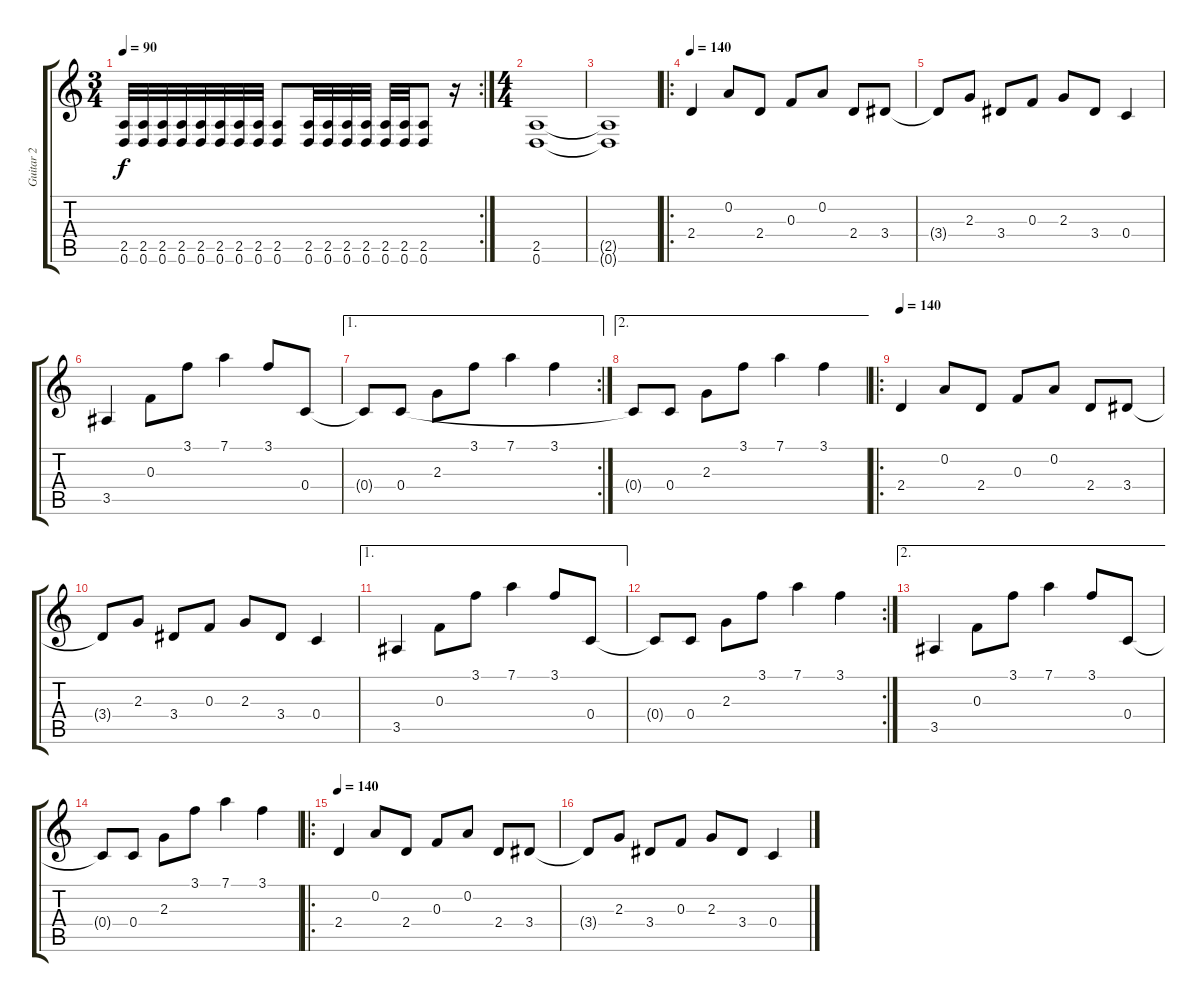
\track ("Guitar 2" "Guitar 2") {instrument distortionguitar}
\staff {score tabs}
\tuning (D4 A3 F3 C3 G2 D2) {hide}
\rc 2
\ts (3 4)
\tempo 90
\clef g2
\ks c
(2.5 0.6).32{dy f} (2.5 0.6).32 (2.5 0.6).32 (2.5 0.6).32 (2.5 0.6).32 (2.5 0.6).32 (2.5 0.6).32 (2.5 0.6).32 (2.5 0.6).8 (2.5 0.6).32 (2.5 0.6).32 (2.5 0.6).32 (2.5 0.6).32 (2.5 0.6).32 (2.5 0.6).32 (2.5 0.6).8 r.16 |
\ts (4 4)
(2.5 0.6).1 |
(2.5{t} 0.6{t}).1 |
\ro
\tempo 140
2.4.4{instrument electricguitarjazz} 0.2.8 2.4.8 0.3.8 0.2.8 2.4.8 3.4.8 |
3.4{t}.8 2.3.8 3.4.8 0.3.8 2.3.8 3.4.8 0.4.4 |
3.5.4 0.3.8 3.1.8 7.1.4 3.1.8 0.4.8 |
\ae 1
\rc 2
0.4{t}.8 0.4.8 2.3.8 3.1.8 7.1.4 3.1.4 |
\ae 2
0.4{t}.8 0.4.8 2.3.8 3.1.8 7.1.4 3.1.4 |
\ro
\tempo 140
2.4.4{instrument electricguitarjazz} 0.2.8 2.4.8 0.3.8 0.2.8 2.4.8 3.4.8 |
3.4{t}.8 2.3.8 3.4.8 0.3.8 2.3.8 3.4.8 0.4.4 |
\ae 1
3.5.4 0.3.8 3.1.8 7.1.4 3.1.8 0.4.8 |
\rc 2
0.4{t}.8 0.4.8 2.3.8 3.1.8 7.1.4 3.1.4 |
\ae 2
3.5.4 0.3.8 3.1.8 7.1.4 3.1.8 0.4.8 |
0.4{t}.8 0.4.8 2.3.8 3.1.8 7.1.4 3.1.4 |
\ro
\tempo 140
2.4.4{instrument electricguitarjazz} 0.2.8 2.4.8 0.3.8 0.2.8 2.4.8 3.4.8 |
3.4{t}.8 2.3.8 3.4.8 0.3.8 2.3.8 3.4.8 0.4.4
